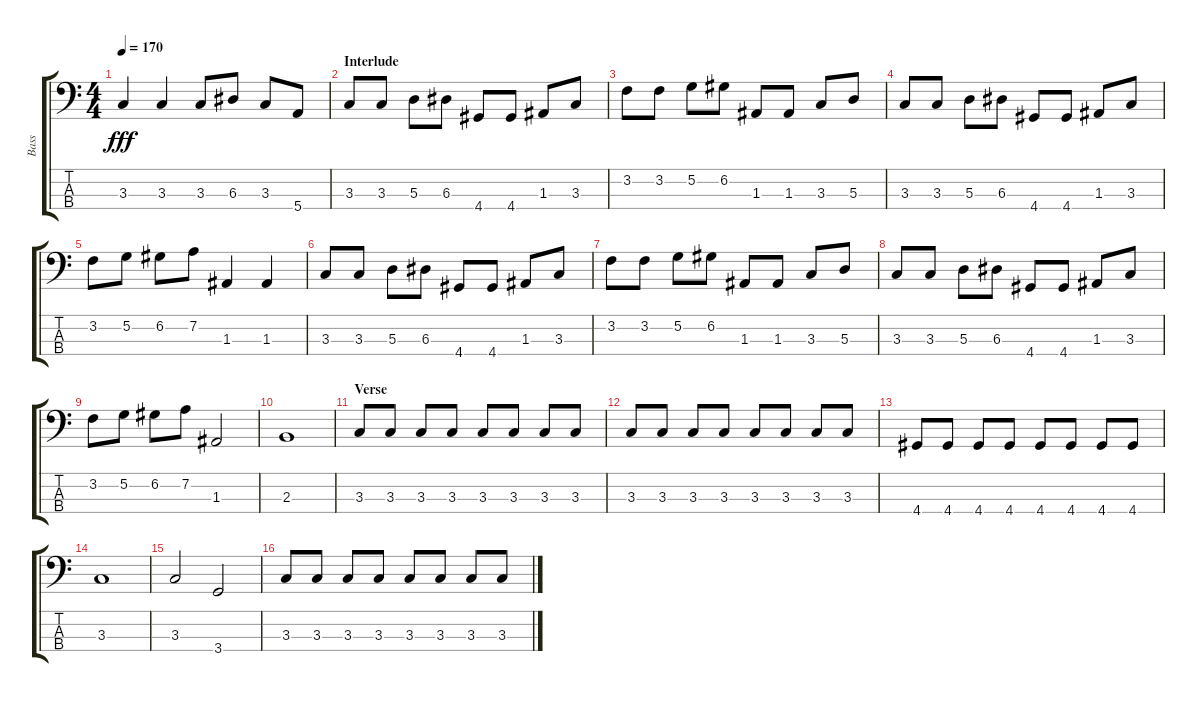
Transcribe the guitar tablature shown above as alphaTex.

\track ("Bass" "Bass") {instrument electricbassfinger}
\staff {score tabs}
\tuning (G2 D2 A1 E1) {hide}
\ts (4 4)
\tempo 170
\clef f4
\ks c
3.3.4{dy fff} 3.3.4 3.3.8 6.3.8 3.3.8 5.4.8 |
\section ("" "Interlude")
3.3.8 3.3.8 5.3.8 6.3.8 4.4.8 4.4.8 1.3.8 3.3.8 |
3.2.8 3.2.8 5.2.8 6.2.8 1.3.8 1.3.8 3.3.8 5.3.8 |
3.3.8 3.3.8 5.3.8 6.3.8 4.4.8 4.4.8 1.3.8 3.3.8 |
3.2.8 5.2.8 6.2.8 7.2.8 1.3.4 1.3.4 |
3.3.8 3.3.8 5.3.8 6.3.8 4.4.8 4.4.8 1.3.8 3.3.8 |
3.2.8 3.2.8 5.2.8 6.2.8 1.3.8 1.3.8 3.3.8 5.3.8 |
3.3.8 3.3.8 5.3.8 6.3.8 4.4.8 4.4.8 1.3.8 3.3.8 |
3.2.8 5.2.8 6.2.8 7.2.8 1.3.2 |
2.3.1 |
\section ("" "Verse")
3.3.8 3.3.8 3.3.8 3.3.8 3.3.8 3.3.8 3.3.8 3.3.8 |
3.3.8 3.3.8 3.3.8 3.3.8 3.3.8 3.3.8 3.3.8 3.3.8 |
4.4.8 4.4.8 4.4.8 4.4.8 4.4.8 4.4.8 4.4.8 4.4.8 |
3.3.1 |
3.3.2 3.4.2 |
3.3.8 3.3.8 3.3.8 3.3.8 3.3.8 3.3.8 3.3.8 3.3.8
